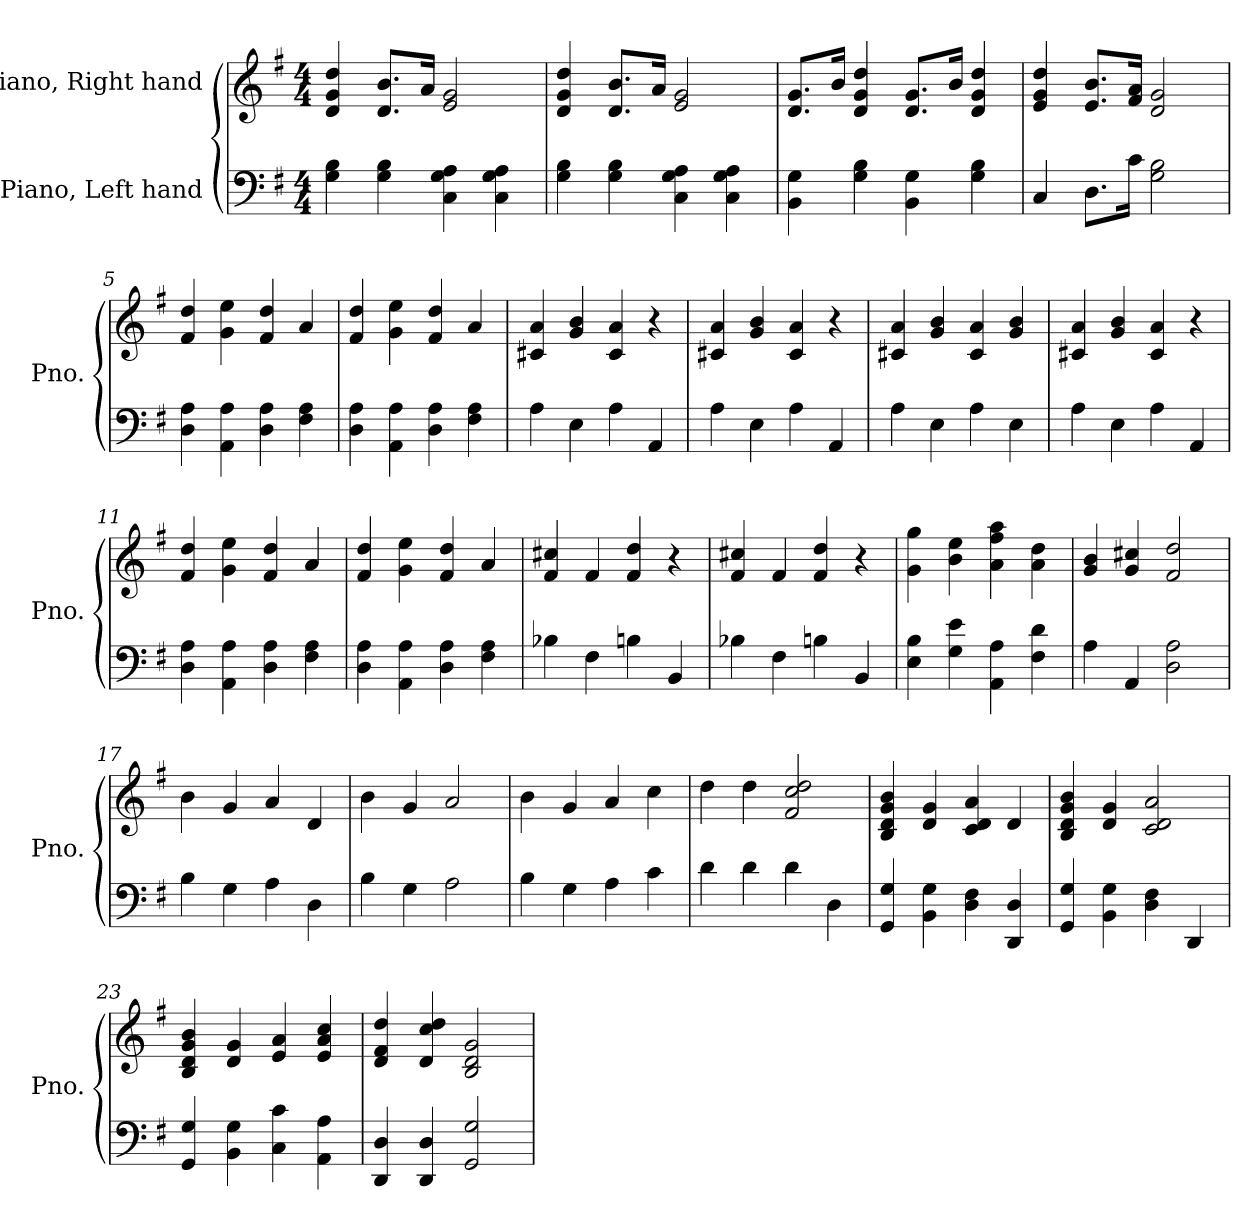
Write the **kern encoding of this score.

**kern	**kern
*part2	*part1
*staff2	*staff1
*I"Piano, Left hand	*I"Piano, Right hand
*I'Pno.	*I'Pno.
*clefF4	*clefG2
*k[f#]	*k[f#]
*M4/4	*M4/4
*MM120	*MM120
=1	=1
4G\ 4B\	4d/ 4g/ 4dd/
4G\ 4B\	8.d/ 8.b/L
.	16a/Jk
4C\ 4G\ 4A\	2e/ 2g/
4C\ 4G\ 4A\	.
=2	=2
4G\ 4B\	4d/ 4g/ 4dd/
4G\ 4B\	8.d/ 8.b/L
.	16a/Jk
4C\ 4G\ 4A\	2e/ 2g/
4C\ 4G\ 4A\	.
=3	=3
4BB\ 4G\	8.d/ 8.g/L
.	16b/Jk
4G\ 4B\	4d/ 4g/ 4dd/
4BB\ 4G\	8.d/ 8.g/L
.	16b/Jk
4G\ 4B\	4d/ 4g/ 4dd/
=4	=4
4C/	4e/ 4g/ 4dd/
8.D\L	8.e/ 8.b/L
16c\Jk	16f#/ 16a/Jk
2G\ 2B\	2d/ 2g/
=5	=5
4D\ 4A\	4f#/ 4dd/
4AA\ 4A\	4g\ 4ee\
4D\ 4A\	4f#/ 4dd/
4F#\ 4A\	4a/
!!LO:LB:g=z
=6	=6
4D\ 4A\	4f#/ 4dd/
4AA\ 4A\	4g\ 4ee\
4D\ 4A\	4f#/ 4dd/
4F#\ 4A\	4a/
=7	=7
4A\	4c#X/ 4a/
4E\	4g/ 4b/
4A\	4c#/ 4a/
4AA/	4r
=8	=8
4A\	4c#X/ 4a/
4E\	4g/ 4b/
4A\	4c#/ 4a/
4AA/	4r
=9	=9
4A\	4c#X/ 4a/
4E\	4g/ 4b/
4A\	4c#/ 4a/
4E\	4g/ 4b/
=10	=10
4A\	4c#X/ 4a/
4E\	4g/ 4b/
4A\	4c#/ 4a/
4AA/	4r
=11	=11
4D\ 4A\	4f#/ 4dd/
4AA\ 4A\	4g\ 4ee\
4D\ 4A\	4f#/ 4dd/
4F#\ 4A\	4a/
=12	=12
4D\ 4A\	4f#/ 4dd/
4AA\ 4A\	4g\ 4ee\
4D\ 4A\	4f#/ 4dd/
4F#\ 4A\	4a/
=13	=13
4B-X\	4f#/ 4cc#X/
4F#\	4f#/
4Bn\	4f#/ 4dd/
4BB/	4r
!!LO:LB:g=z
=14	=14
4B-X\	4f#/ 4cc#X/
4F#\	4f#/
4Bn\	4f#/ 4dd/
4BB/	4r
=15	=15
4E\ 4B\	4g\ 4gg\
4G\ 4e\	4b\ 4ee\
4AA\ 4A\	4a\ 4ff#\ 4aa\
4F#\ 4d\	4a\ 4dd\
=16	=16
4A\	4g/ 4b/
4AA/	4g/ 4cc#X/
2D\ 2A\	2f#/ 2dd/
=17	=17
4B\	4b\
4G\	4g/
4A\	4a/
4D\	4d/
=18	=18
4B\	4b\
4G\	4g/
2A\	2a/
=19	=19
4B\	4b\
4G\	4g/
4A\	4a/
4c\	4cc\
=20	=20
4d\	4dd\
4d\	4dd\
4d\	2f#/ 2cc/ 2dd/
4D\	.
=21	=21
4GG/ 4G/	4B/ 4d/ 4g/ 4b/
4BB\ 4G\	4d/ 4g/
4D\ 4F#\	4c/ 4d/ 4a/
4DD/ 4D/	4d/
!!LO:LB:g=z
=22	=22
4GG/ 4G/	4B/ 4d/ 4g/ 4b/
4BB\ 4G\	4d/ 4g/
4D\ 4F#\	2c/ 2d/ 2a/
4DD/	.
=23	=23
4GG/ 4G/	4B/ 4d/ 4g/ 4b/
4BB\ 4G\	4d/ 4g/
4C\ 4c\	4e/ 4a/
4AA\ 4A\	4e/ 4a/ 4cc/
=24	=24
4DD/ 4D/	4d/ 4f#/ 4dd/
4DD/ 4D/	4d/ 4cc/ 4dd/
2GG/ 2G/	2B/ 2d/ 2g/
=	=
*-	*-
